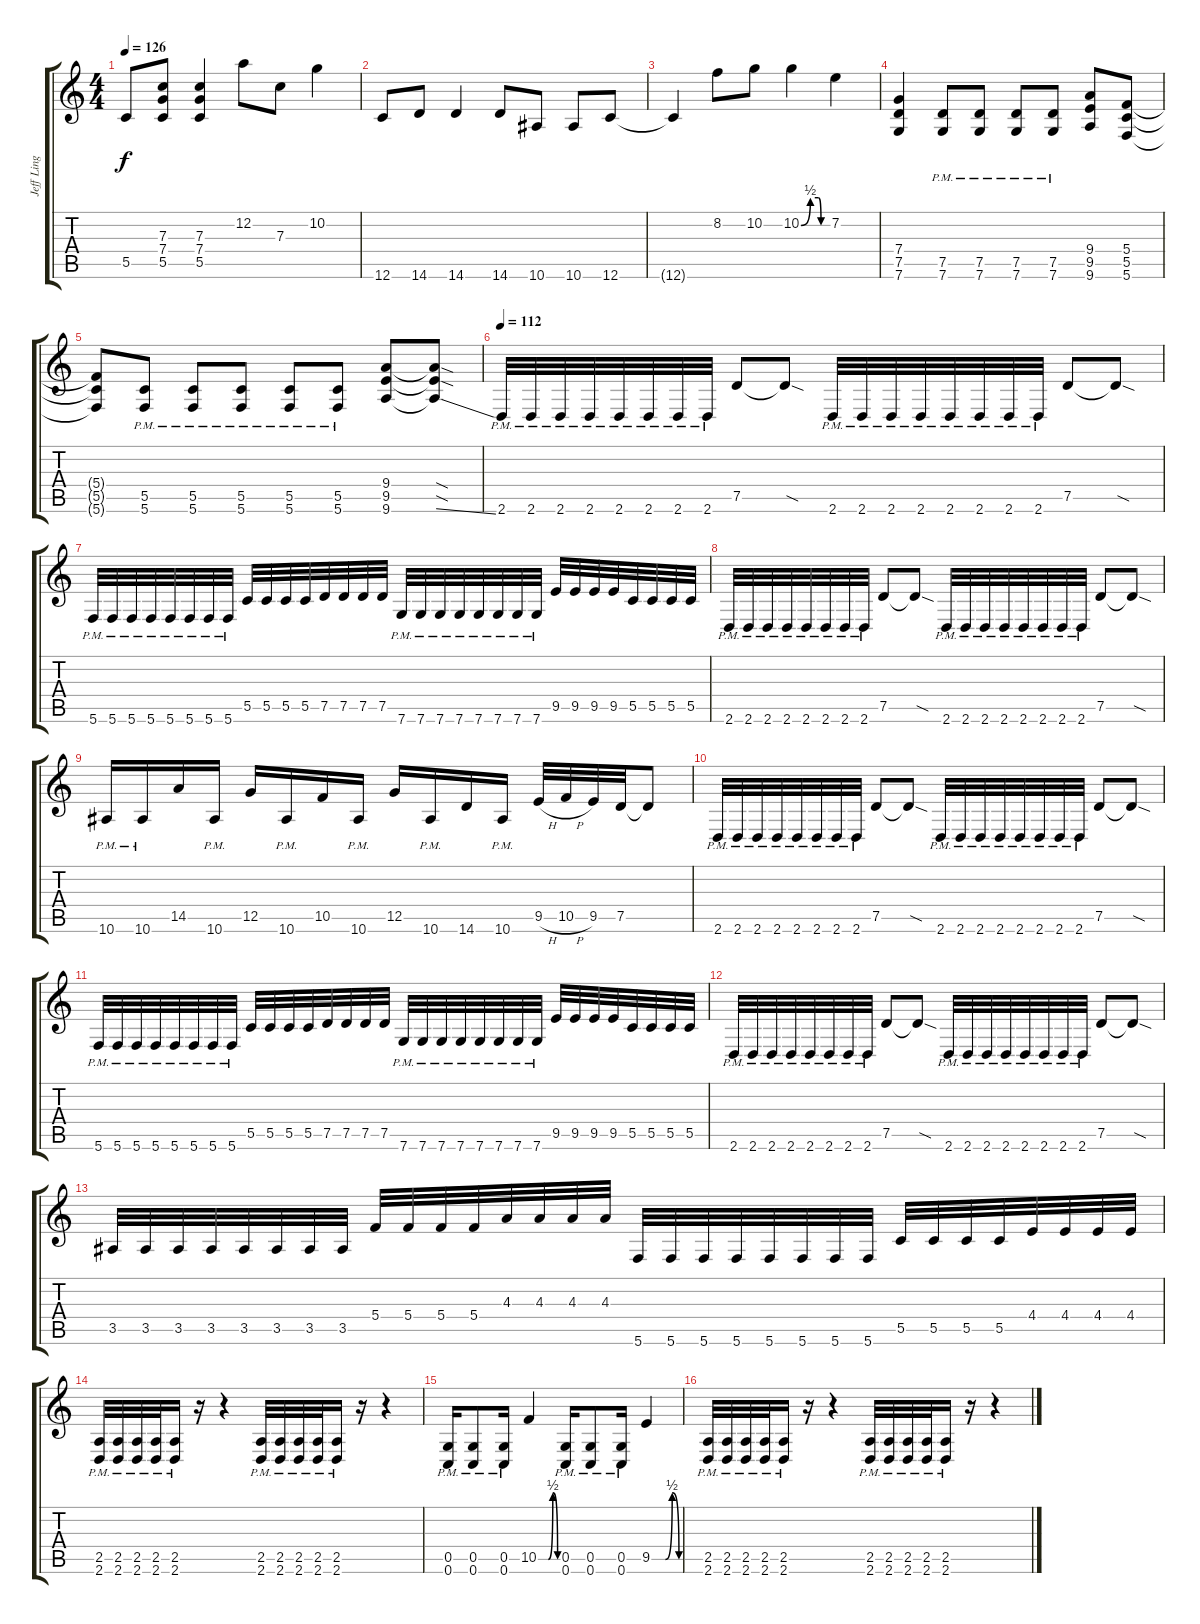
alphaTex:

\track ("Jeff Ling" "Jeff Ling") {instrument distortionguitar}
\staff {score tabs}
\tuning (D4 A3 F3 C3 G2 C2) {hide}
\ts (4 4)
\tempo 126
\clef g2
\ks c
5.5{t}.8{dy f} (7.3 7.4 5.5).8 (7.3 7.4 5.5).4 12.2.8 7.3.8 10.2.4 |
12.6.8 14.6.8 14.6.4 14.6.8 10.6.8 10.6.8 12.6.8 |
12.6{t}.4 8.2.8 10.2.8 10.2{be (custom 0 0 21 2 39 2 45 0 60 0)}.4 7.2.4 |
(7.4 7.5 7.6).4 (7.5{pm} 7.6{pm}).8 (7.5{pm} 7.6{pm}).8 (7.5{pm} 7.6{pm}).8 (7.5{pm} 7.6{pm}).8 (9.4 9.5 9.6).8 (5.4 5.5 5.6).8 |
(5.4{t} 5.5{t} 5.6{t}).8 (5.5{pm} 5.6{pm}).8 (5.5{pm} 5.6{pm}).8 (5.5{pm} 5.6{pm}).8 (5.5{pm} 5.6{pm}).8 (5.5{pm} 5.6{pm}).8 (9.4 9.5 9.6).8 (9.4{sod t} 9.5{sod t} 9.6{ss t}).8 |
\tempo 80
\tempo 112
2.6{pm}.32{volume 13} 2.6{pm}.32 2.6{pm}.32 2.6{pm}.32 2.6{pm}.32 2.6{pm}.32 2.6{pm}.32 2.6{pm}.32 7.5.8 7.5{sod t}.8 2.6{pm}.32 2.6{pm}.32 2.6{pm}.32 2.6{pm}.32 2.6{pm}.32 2.6{pm}.32 2.6{pm}.32 2.6{pm}.32 7.5.8 7.5{sod t}.8 |
5.6{pm}.32 5.6{pm}.32 5.6{pm}.32 5.6{pm}.32 5.6{pm}.32 5.6{pm}.32 5.6{pm}.32 5.6{pm}.32 5.5.32 5.5.32 5.5.32 5.5.32 7.5.32 7.5.32 7.5.32 7.5.32 7.6{pm}.32 7.6{pm}.32 7.6{pm}.32 7.6{pm}.32 7.6{pm}.32 7.6{pm}.32 7.6{pm}.32 7.6{pm}.32 9.5.32 9.5.32 9.5.32 9.5.32 5.5.32 5.5.32 5.5.32 5.5.32 |
2.6{pm}.32 2.6{pm}.32 2.6{pm}.32 2.6{pm}.32 2.6{pm}.32 2.6{pm}.32 2.6{pm}.32 2.6{pm}.32 7.5.8 7.5{sod t}.8 2.6{pm}.32 2.6{pm}.32 2.6{pm}.32 2.6{pm}.32 2.6{pm}.32 2.6{pm}.32 2.6{pm}.32 2.6{pm}.32 7.5.8 7.5{sod t}.8 |
10.6{pm}.16 10.6{pm}.16 14.5.16 10.6{pm}.16 12.5.16 10.6{pm}.16 10.5.16 10.6{pm}.16 12.5.16 10.6{pm}.16 14.6.16 10.6{pm}.16 9.5{h}.32 10.5{h}.32 9.5.32 7.5.32 7.5{t}.8 |
2.6{pm}.32 2.6{pm}.32 2.6{pm}.32 2.6{pm}.32 2.6{pm}.32 2.6{pm}.32 2.6{pm}.32 2.6{pm}.32 7.5.8 7.5{sod t}.8 2.6{pm}.32 2.6{pm}.32 2.6{pm}.32 2.6{pm}.32 2.6{pm}.32 2.6{pm}.32 2.6{pm}.32 2.6{pm}.32 7.5.8 7.5{sod t}.8 |
5.6{pm}.32 5.6{pm}.32 5.6{pm}.32 5.6{pm}.32 5.6{pm}.32 5.6{pm}.32 5.6{pm}.32 5.6{pm}.32 5.5.32 5.5.32 5.5.32 5.5.32 7.5.32 7.5.32 7.5.32 7.5.32 7.6{pm}.32 7.6{pm}.32 7.6{pm}.32 7.6{pm}.32 7.6{pm}.32 7.6{pm}.32 7.6{pm}.32 7.6{pm}.32 9.5.32 9.5.32 9.5.32 9.5.32 5.5.32 5.5.32 5.5.32 5.5.32 |
2.6{pm}.32 2.6{pm}.32 2.6{pm}.32 2.6{pm}.32 2.6{pm}.32 2.6{pm}.32 2.6{pm}.32 2.6{pm}.32 7.5.8 7.5{sod t}.8 2.6{pm}.32 2.6{pm}.32 2.6{pm}.32 2.6{pm}.32 2.6{pm}.32 2.6{pm}.32 2.6{pm}.32 2.6{pm}.32 7.5.8 7.5{sod t}.8 |
3.5.32 3.5.32 3.5.32 3.5.32 3.5.32 3.5.32 3.5.32 3.5.32 5.4.32 5.4.32 5.4.32 5.4.32 4.3.32 4.3.32 4.3.32 4.3.32 5.6.32 5.6.32 5.6.32 5.6.32 5.6.32 5.6.32 5.6.32 5.6.32 5.5.32 5.5.32 5.5.32 5.5.32 4.4.32 4.4.32 4.4.32 4.4.32 |
(2.5{pm} 2.6{pm}).32 (2.5{pm} 2.6{pm}).32 (2.5{pm} 2.6{pm}).32 (2.5{pm} 2.6{pm}).32 (2.5{pm} 2.6{pm}).16 r.16 r.4 (2.5{pm} 2.6{pm}).32 (2.5{pm} 2.6{pm}).32 (2.5{pm} 2.6{pm}).32 (2.5{pm} 2.6{pm}).32 (2.5{pm} 2.6{pm}).16 r.16 r.4 |
(0.5{pm} 0.6{pm}).16 (0.5{pm} 0.6{pm}).8 (0.5{pm} 0.6{pm}).16 10.5{be (custom 0 0 20 0 31 0 45 2 60 0)}.4 (0.5{pm} 0.6{pm}).16 (0.5{pm} 0.6{pm}).8 (0.5{pm} 0.6{pm}).16 9.5{be (custom 0 0 30 0 45 2 60 0)}.4 |
(2.5{pm} 2.6{pm}).32 (2.5{pm} 2.6{pm}).32 (2.5{pm} 2.6{pm}).32 (2.5{pm} 2.6{pm}).32 (2.5{pm} 2.6{pm}).16 r.16 r.4 (2.5{pm} 2.6{pm}).32 (2.5{pm} 2.6{pm}).32 (2.5{pm} 2.6{pm}).32 (2.5{pm} 2.6{pm}).32 (2.5{pm} 2.6{pm}).16 r.16 r.4
